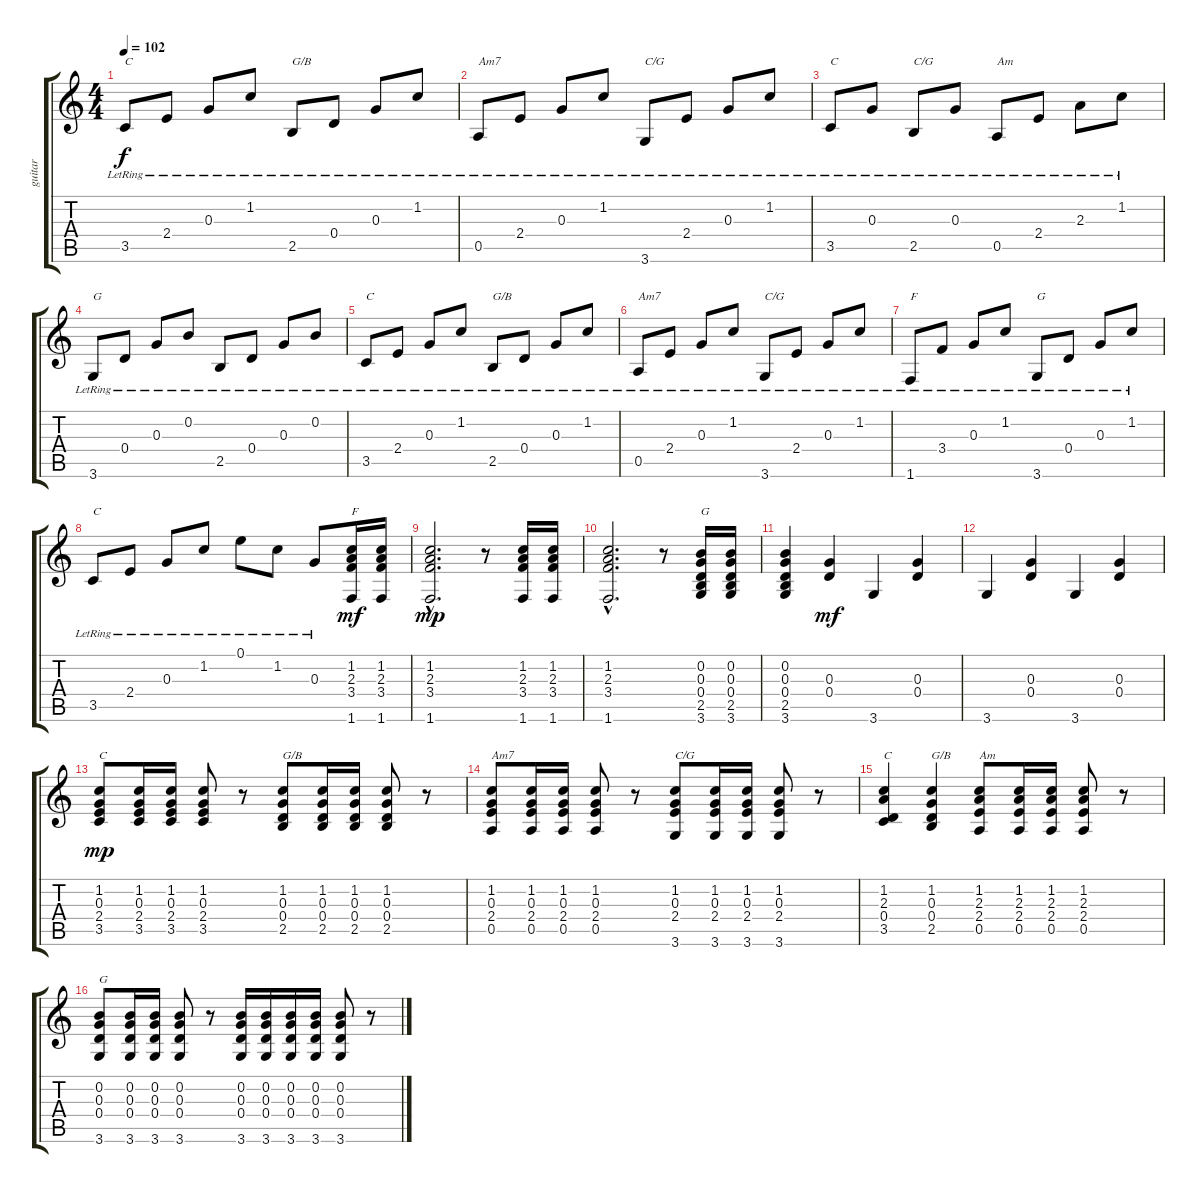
\track ("guitar" "guitar") {instrument acousticguitarnylon}
\staff {score tabs}
\tuning (E4 B3 G3 D3 A2 E2) {hide}
\ts (4 4)
\tempo 102
\clef g2
\ks c
3.5{lr}.8{txt "C" dy f} 2.4{lr}.8 0.3{lr}.8 1.2{lr}.8 2.5{lr}.8{txt "G/B"} 0.4{lr}.8 0.3{lr}.8 1.2{lr}.8 |
0.5{lr}.8{txt "Am7"} 2.4{lr}.8 0.3{lr}.8 1.2{lr}.8 3.6{lr}.8{txt "C/G"} 2.4{lr}.8 0.3{lr}.8 1.2{lr}.8 |
3.5{lr}.8{txt "C"} 0.3{lr}.8 2.5{lr}.8{txt "C/G"} 0.3{lr}.8 0.5{lr}.8{txt "Am"} 2.4{lr}.8 2.3{lr}.8 1.2{lr}.8 |
3.6{lr}.8{txt "G"} 0.4{lr}.8 0.3{lr}.8 0.2{lr}.8 2.5{lr}.8 0.4{lr}.8 0.3{lr}.8 0.2{lr}.8 |
3.5{lr}.8{txt "C"} 2.4{lr}.8 0.3{lr}.8 1.2{lr}.8 2.5{lr}.8{txt "G/B"} 0.4{lr}.8 0.3{lr}.8 1.2{lr}.8 |
0.5{lr}.8{txt "Am7"} 2.4{lr}.8 0.3{lr}.8 1.2{lr}.8 3.6{lr}.8{txt "C/G"} 2.4{lr}.8 0.3{lr}.8 1.2{lr}.8 |
1.6{lr}.8{txt "F"} 3.4{lr}.8 0.3{lr}.8 1.2{lr}.8 3.6{lr}.8{txt "G"} 0.4{lr}.8 0.3{lr}.8 1.2{lr}.8 |
3.5{lr}.8{txt "C"} 2.4{lr}.8 0.3{lr}.8 1.2{lr}.8 0.1{lr}.8 1.2{lr}.8 0.3{lr}.8 (1.2 2.3 3.4 1.6).16{txt "F" dy mf} (1.2 2.3 3.4 1.6).16 |
(1.2{hac} 2.3{hac} 3.4{hac} 1.6{hac}).2{d dy mp} r.8 (1.2 2.3 3.4 1.6).16 (1.2 2.3 3.4 1.6).16 |
(1.2{hac} 2.3{hac} 3.4{hac} 1.6{hac}).2{d} r.8 (0.2 0.3 0.4 2.5 3.6).16{txt "G"} (0.2 0.3 0.4 2.5 3.6).16 |
(0.2 0.3 0.4 2.5 3.6).4 (0.3 0.4).4{dy mf} 3.6.4 (0.3 0.4).4 |
3.6.4 (0.3 0.4).4 3.6.4 (0.3 0.4).4 |
(1.2 0.3 2.4 3.5).8{txt "C" dy mp} (1.2 0.3 2.4 3.5).16 (1.2 0.3 2.4 3.5).16 (1.2 0.3 2.4 3.5).8 r.8 (1.2 0.3 0.4 2.5).8{txt "G/B"} (1.2 0.3 0.4 2.5).16 (1.2 0.3 0.4 2.5).16 (1.2 0.3 0.4 2.5).8 r.8 |
(1.2 0.3 2.4 0.5).8{txt "Am7"} (1.2 0.3 2.4 0.5).16 (1.2 0.3 2.4 0.5).16 (1.2 0.3 2.4 0.5).8 r.8 (1.2 0.3 2.4 3.6).8{txt "C/G"} (1.2 0.3 2.4 3.6).16 (1.2 0.3 2.4 3.6).16 (1.2 0.3 2.4 3.6).8 r.8 |
(1.2 2.3 0.4 3.5).4{txt "C"} (1.2 0.3 0.4 2.5).4{txt "G/B"} (1.2 2.3 2.4 0.5).8{txt "Am"} (1.2 2.3 2.4 0.5).16 (1.2 2.3 2.4 0.5).16 (1.2 2.3 2.4 0.5).8 r.8 |
(0.2 0.3 0.4 3.6).8{txt "G"} (0.2 0.3 0.4 3.6).16 (0.2 0.3 0.4 3.6).16 (0.2 0.3 0.4 3.6).8 r.8 (0.2 0.3 0.4 3.6).16 (0.2 0.3 0.4 3.6).16 (0.2 0.3 0.4 3.6).16 (0.2 0.3 0.4 3.6).16 (0.2 0.3 0.4 3.6).8 r.8
